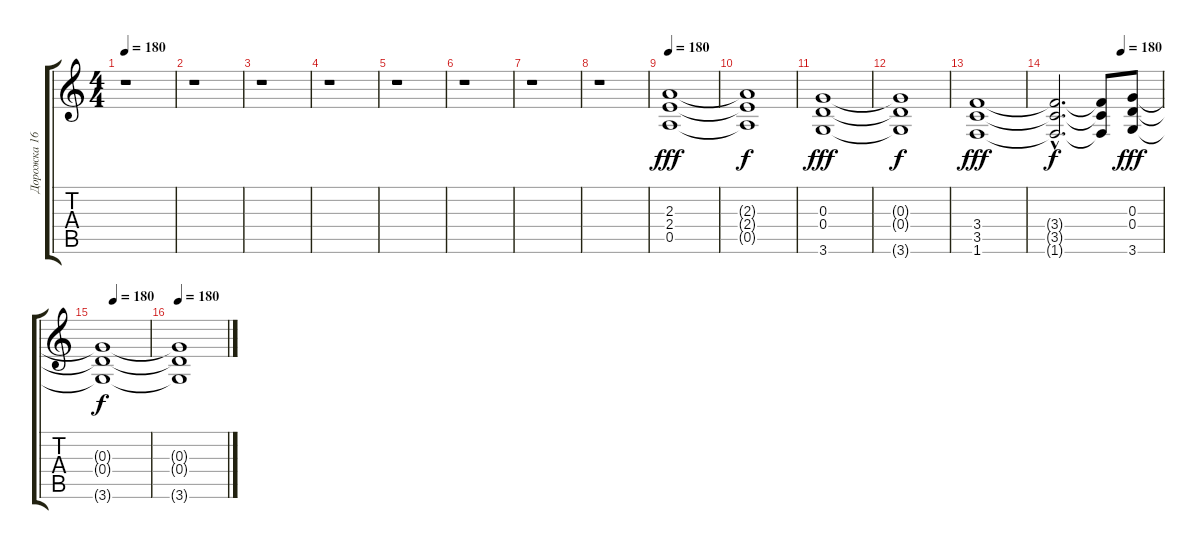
\track ("Дорожка 16" "Дорожка 16") {instrument distortionguitar}
\staff {score tabs}
\tuning (E4 B3 G3 D3 A2 E2) {hide}
\ts (4 4)
\tempo 180
\clef g2
\ks c
r.1{dy fff instrument distortionguitar} |
r.1 |
r.1 |
r.1 |
r.1 |
r.1 |
r.1 |
r.1 |
\tempo 180
(2.3 2.4 0.5).1 |
(2.3{t} 2.4{t} 0.5{t}).1{dy f} |
(0.3 0.4 3.6).1{dy fff} |
(0.3{t} 0.4{t} 3.6{t}).1{dy f} |
(3.4 3.5 1.6).1{dy fff} |
\tempo (180 0.625)
(3.4{hac t} 3.5{hac t} 1.6{hac t}).2{d dy f} (3.4{t} 3.5{t} 1.6{t}).8 (0.3 0.4 3.6).8{dy fff} |
\tempo (180 0.25)
(0.3{t} 0.4{t} 3.6{t}).1{dy f} |
\tempo 180
(0.3{t} 0.4{t} 3.6{t}).1
